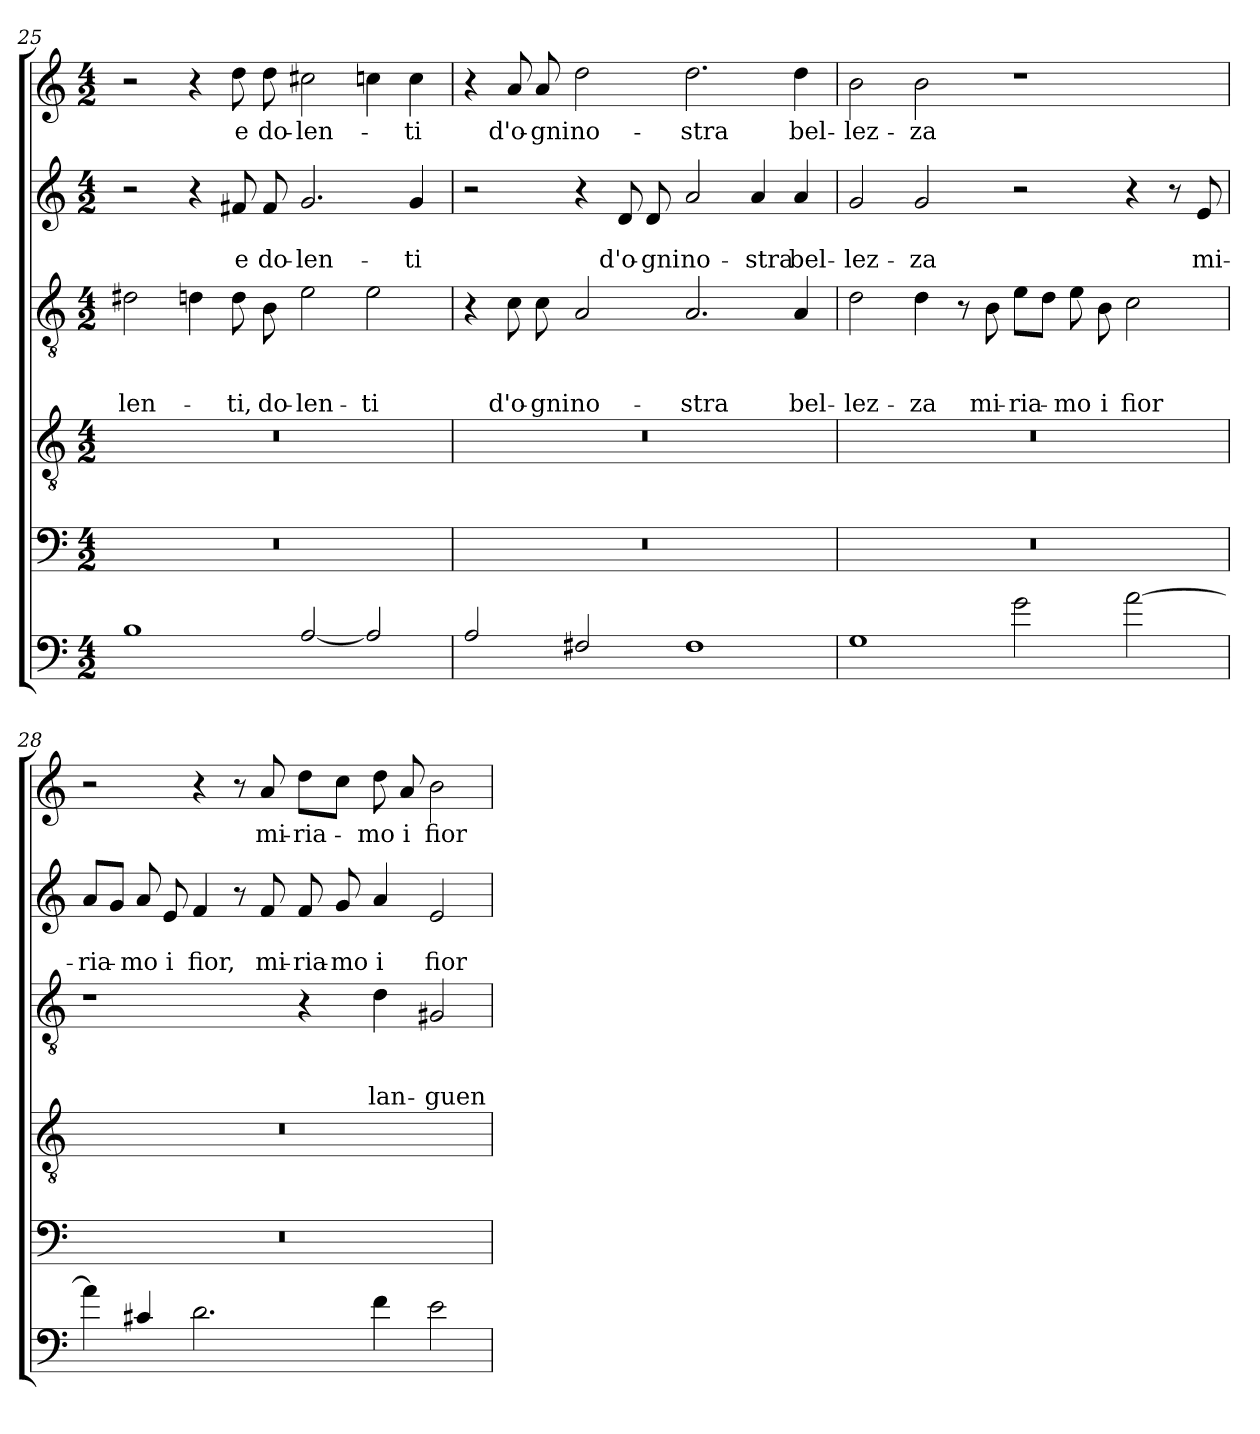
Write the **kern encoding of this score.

**kern	**kern	**kern	**kern	**text	**text	**text	**kern	**text	**text	**kern	**text
*part6	*part5	*part4	*part3	*part3	*part3	*part3	*part2	*part2	*part2	*part1	*part1
*staff6	*staff5	*staff4	*staff3	*staff3	*staff3	*staff3	*staff2	*staff2	*staff2	*staff1	*staff1
*clefF4	*clefF4	*clefGv2	*clefGv2	*	*	*	*clefG2	*	*	*clefG2	*
*ITrd8c14	*	*	*	*	*	*	*	*	*	*	*
*k[]	*k[]	*k[]	*k[]	*	*	*	*k[]	*	*	*k[]	*
*C:	*C:	*C:	*C:	*	*	*	*C:	*	*	*C:	*
*M4/2	*M4/2	*M4/2	*M4/2	*	*	*	*M4/2	*	*	*M4/2	*
=25	=25	=25	=25	=25	=25	=25	=25	=25	=25	=25	=25
!	!	!	!	!	!	!LO:LY:b	!	!	!	!	!
1BB	0r	0r	2d#X\	.	.	-len-	2r	.	.	2r	.
.	.	.	4dn\	.	.	.	4r	.	.	4r	.
!	!	!	!	!	!	!LO:LY:b	!	!	!LO:LY:b	!	!LO:LY:b
.	.	.	8d\	.	.	-ti,	8f#X/	.	e	8dd\	e
!	!	!	!	!	!	!LO:LY:b	!	!	!LO:LY:b	!	!LO:LY:b
.	.	.	8B\	.	.	do-	8f#/	.	do-	8dd\	do-
!	!	!	!	!	!	!LO:LY:b	!	!	!LO:LY:b	!	!LO:LY:b
[2AA/	.	.	2e\	.	.	-len-	2.g/	.	-len-	2cc#X\	-len-
!	!	!	!	!	!	!LO:LY:b	!	!	!	!	!
2AA/]	.	.	2e\	.	.	-ti	.	.	.	4ccn\	.
!	!	!	!	!	!	!	!	!	!LO:LY:b	!	!LO:LY:b
.	.	.	.	.	.	.	4g/	.	-ti	4cc\	-ti
!!LO:LB:g=z
=26	=26	=26	=26	=26	=26	=26	=26	=26	=26	=26	=26
2AA/	0r	0r	4r	.	.	.	2r	.	.	4r	.
!	!	!	!	!	!	!LO:LY:b	!	!	!	!	!LO:LY:b
.	.	.	8c\	.	.	d'o-	.	.	.	8a/	d'o-
!	!	!	!	!	!	!LO:LY:b	!	!	!	!	!LO:LY:b
.	.	.	8c\	.	.	-gni	.	.	.	8a/	-gni
!	!	!	!	!	!	!LO:LY:b	!	!	!	!	!LO:LY:b
2FF#X/	.	.	2A/	.	.	no-	4r	.	.	2dd\	no-
!	!	!	!	!	!	!	!	!	!LO:LY:b	!	!
.	.	.	.	.	.	.	8d/	.	d'o-	.	.
!	!	!	!	!	!	!	!	!	!LO:LY:b	!	!
.	.	.	.	.	.	.	8d/	.	-gni	.	.
!	!	!	!	!	!	!LO:LY:b	!	!	!LO:LY:b	!	!LO:LY:b
1FF#	.	.	2.A/	.	.	-stra	2a/	.	no-	2.dd\	-stra
!	!	!	!	!	!	!	!	!	!LO:LY:b	!	!
.	.	.	.	.	.	.	4a/	.	-stra	.	.
!	!	!	!	!	!	!LO:LY:b	!	!	!LO:LY:b	!	!LO:LY:b
.	.	.	4A/	.	.	bel-	4a/	.	bel-	4dd\	bel-
=27	=27	=27	=27	=27	=27	=27	=27	=27	=27	=27	=27
!	!	!	!	!	!	!LO:LY:b	!	!	!LO:LY:b	!	!LO:LY:b
1GG	0r	0r	2d\	.	.	-lez-	2g/	.	-lez-	2b\	-lez-
!	!	!	!	!	!	!LO:LY:b	!	!	!LO:LY:b	!	!LO:LY:b
.	.	.	4d\	.	.	-za	2g/	.	-za	2b\	-za
.	.	.	8r	.	.	.	.	.	.	.	.
!	!	!	!	!	!	!LO:LY:b	!	!	!	!	!
.	.	.	8B\	.	.	mi-	.	.	.	.	.
!	!	!	!	!	!	!LO:LY:b	!	!	!	!	!
2G\	.	.	8e\L	.	.	-ria-	2r	.	.	1r	.
.	.	.	8d\J	.	.	.	.	.	.	.	.
!	!	!	!	!	!	!LO:LY:b	!	!	!	!	!
.	.	.	8e\	.	.	-mo	.	.	.	.	.
!	!	!	!	!	!	!LO:LY:b	!	!	!	!	!
.	.	.	8B\	.	.	i	.	.	.	.	.
!	!	!	!	!	!	!LO:LY:b	!	!	!	!	!
[2A\	.	.	2c\	.	.	fior	4r	.	.	.	.
.	.	.	.	.	.	.	8r	.	.	.	.
!	!	!	!	!	!	!	!	!	!LO:LY:b	!	!
.	.	.	.	.	.	.	8e/	.	mi-	.	.
=28	=28	=28	=28	=28	=28	=28	=28	=28	=28	=28	=28
!	!	!	!	!	!	!	!	!	!LO:LY:b	!	!
4A\]	0r	0r	1r	.	.	.	8a/L	.	-ria-	2r	.
.	.	.	.	.	.	.	8g/J	.	.	.	.
!	!	!	!	!	!	!	!	!	!LO:LY:b	!	!
4C#X/	.	.	.	.	.	.	8a/	.	-mo	.	.
!	!	!	!	!	!	!	!	!	!LO:LY:b	!	!
.	.	.	.	.	.	.	8e/	.	i	.	.
!	!	!	!	!	!	!	!	!	!LO:LY:b	!	!
2.D\	.	.	.	.	.	.	4f/	.	fior,	4r	.
.	.	.	.	.	.	.	8r	.	.	8r	.
!	!	!	!	!	!	!	!	!	!LO:LY:b	!	!LO:LY:b
.	.	.	.	.	.	.	8f/	.	mi-	8a/	mi-
!	!	!	!	!	!	!	!	!	!LO:LY:b	!	!LO:LY:b
.	.	.	4r	.	.	.	8f/	.	-ria-	8dd\L	-ria-
!	!	!	!	!	!	!	!	!	!LO:LY:b	!	!
.	.	.	.	.	.	.	8g/	.	-mo	8cc\J	.
!	!	!	!	!	!	!LO:LY:b	!	!	!LO:LY:b	!	!LO:LY:b
4F\	.	.	4d\	.	.	lan-	4a/	.	i	8dd\	-mo
!	!	!	!	!	!	!	!	!	!	!	!LO:LY:b
.	.	.	.	.	.	.	.	.	.	8a/	i
!	!	!	!	!	!	!LO:LY:b	!	!	!LO:LY:b	!	!LO:LY:b
2E\	.	.	2G#X/	.	.	-guen-	2e/	.	fior	2b\	fior
=	=	=	=	=	=	=	=	=	=	=	=
*-	*-	*-	*-	*-	*-	*-	*-	*-	*-	*-	*-
